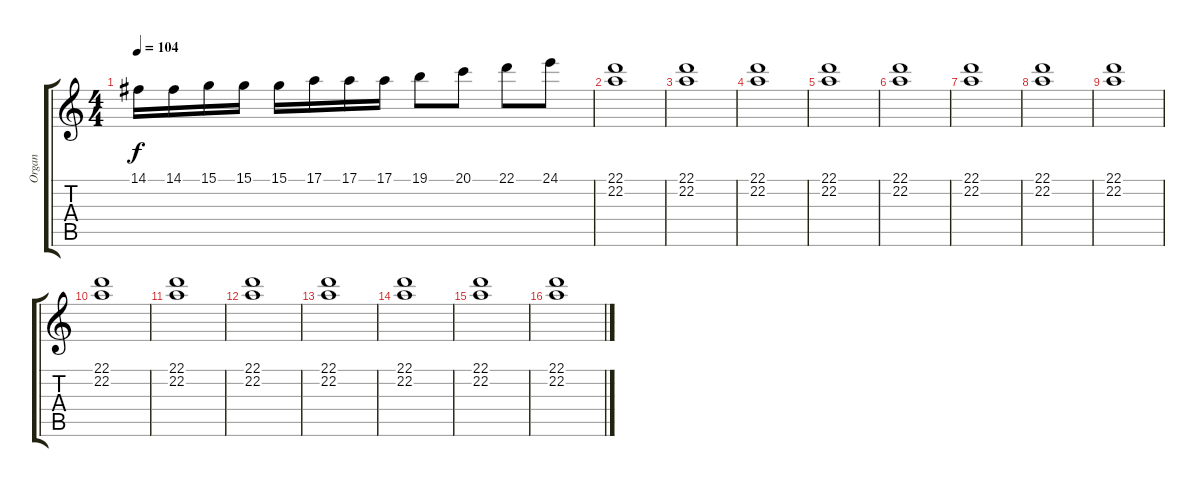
\track ("Organ" "Organ") {instrument rockorgan}
\staff {score tabs}
\tuning (E4 B3 G3 D3 A2 E2) {hide}
\ts (4 4)
\tempo 104
\clef g2
\ks c
14.1.16{dy f} 14.1.16 15.1.16 15.1.16 15.1.16 17.1.16 17.1.16 17.1.16 19.1.8 20.1.8 22.1.8 24.1.8 |
(22.1 22.2).1 |
(22.1 22.2).1 |
(22.1 22.2).1 |
(22.1 22.2).1 |
(22.1 22.2).1 |
(22.1 22.2).1 |
(22.1 22.2).1 |
(22.1 22.2).1 |
(22.1 22.2).1 |
(22.1 22.2).1 |
(22.1 22.2).1 |
(22.1 22.2).1 |
(22.1 22.2).1 |
(22.1 22.2).1 |
(22.1 22.2).1
